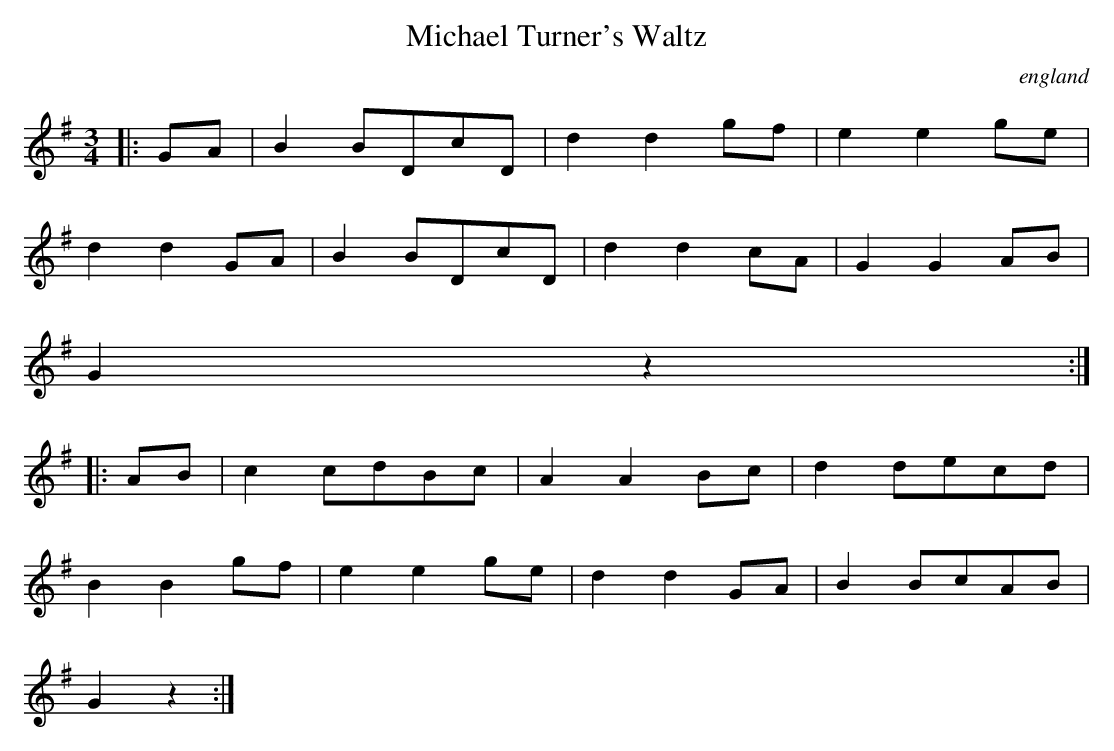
X:1
T:Michael Turner's Waltz
O:england
M:3/4
L:1/8
K:G
|:GA|B2BDcD|d2d2gf|e2e2ge|
d2d2GA|B2BDcD|d2d2cA|G2G2AB|
G2z2:|
|:AB|c2cdBc|A2A2Bc|d2decd|
B2B2gf|e2e2ge|d2d2GA|B2BcAB|
G2z2:|
